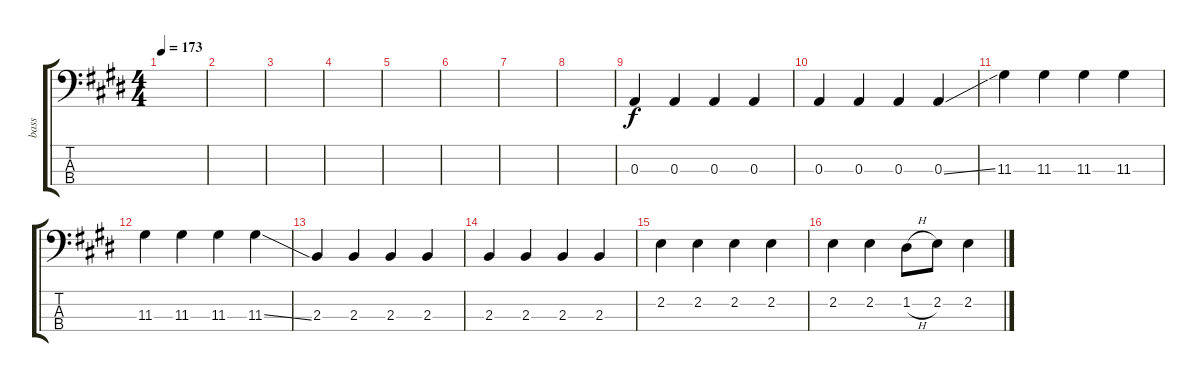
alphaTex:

\track ("bass" "bass") {instrument electricbassfinger}
\staff {score tabs}
\tuning (G2 D2 A1 E1) {hide}
\ts (4 4)
\tempo 173
\clef f4
\ks e
|
|
|
|
|
|
|
|
0.3.4 0.3.4 0.3.4 0.3.4 |
0.3.4 0.3.4 0.3.4 0.3{ss}.4 |
11.3.4 11.3.4 11.3.4 11.3.4 |
11.3.4 11.3.4 11.3.4 11.3{ss}.4 |
2.3.4 2.3.4 2.3.4 2.3.4 |
2.3.4 2.3.4 2.3.4 2.3.4 |
2.2.4 2.2.4 2.2.4 2.2.4 |
2.2.4 2.2.4 1.2{h}.8 2.2.8 2.2.4
